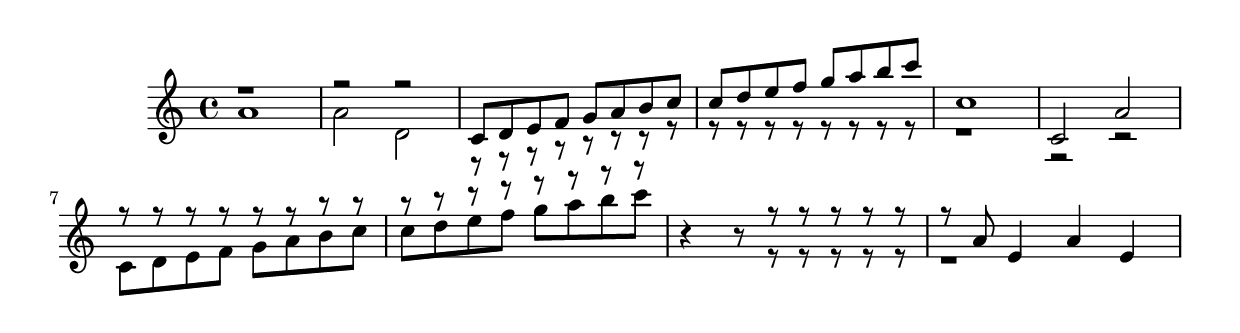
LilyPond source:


\version "2.6.0"
\header{
texidoc="
Rests should not collide with beams, stems and noteheads.  Rests may
be under beams.  Rests should be move by integral number of spaces
inside the staff, and by half spaces outside.  Notice that the half
and whole rests just outside the staff get ledger lines in different
cases.
"
}

scale =  \relative c' {
  c8 d e f g a b c c d e f g a b c

}
rests =              {
  r r r  r r r r r r r r r r r r r
} 
different = <<  {
       \relative c'' {
        r8 a e4 a e
      }
    }\\ {
      
       \relative c'' {
        r1
      }} >>

scales = \context Staff  <<
	 {  r1 r2 r2   \scale    c''1 c'2 a'2 \rests  }
	 \\
	 { a'1 a'2 d'2 \rests r1 r2 r2  \scale }
>>

restsII = \context Staff  {
	r4 r8
	\context Staff << {  r8 } \\{  r8} >>
	\context Staff << { r8} r8 \\{  r8} >>
	\context Staff << { r8} r8 r8 \\ {  r8} >>
	\context Staff << { r} \\ {  r} >>
	\context Staff << { r} r\\ { \stemDown r} >>
	\different	
	}

\score{
	 { 
		\scales 
		\restsII 
	}
	\layout { raggedright = ##t }
}	



